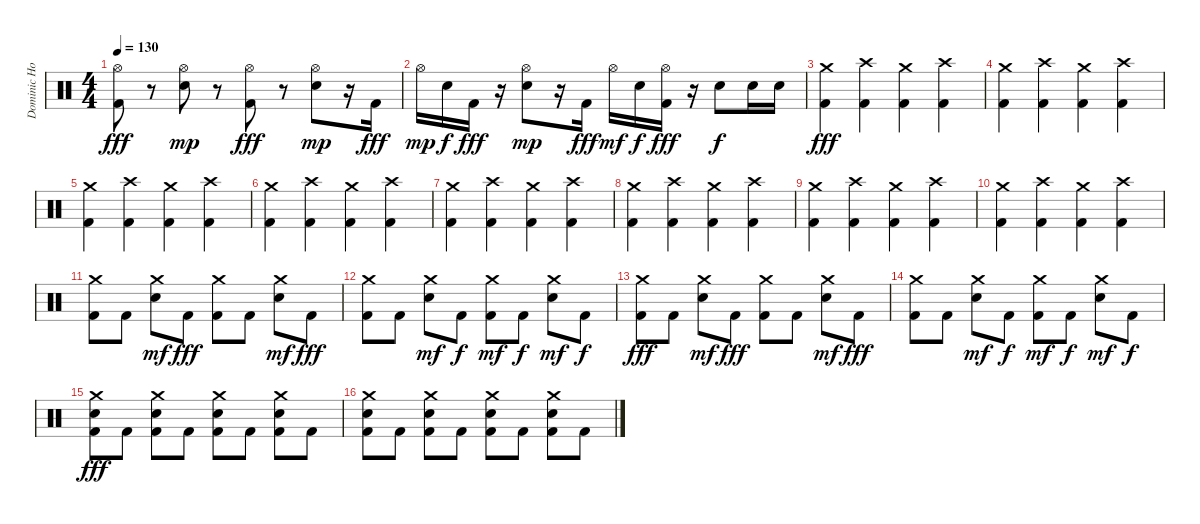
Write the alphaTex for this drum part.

\track ("Dominic Howard" "Dominic Ho") {instrument percussion}
\staff {score}
\articulation defaults
\ts (4 4)
\tempo 130
\clef neutral
\ks c
("Hi-Hat (open)" "Kick (hit) 2").8{dy fff} r.8 ("Hi-Hat (open)" "Electric Snare (hit)").8{dy mp} r.8 ("Hi-Hat (open)" "Kick (hit) 2").8{dy fff} r.8 ("Hi-Hat (open)" "Electric Snare (hit)").8{dy mp} r.16 "Kick (hit) 2".16{dy fff} |
"Hi-Hat (open)".16{dy mp} "Electric Snare (hit)".16{dy f} "Kick (hit) 2".16{dy fff} r.16 ("Hi-Hat (open)" "Electric Snare (hit)").8{dy mp} r.16 "Kick (hit) 2".16{dy fff} "Hi-Hat (open)".16{dy mf} "Electric Snare (hit)".16{dy f} ("Hi-Hat (open)" "Kick (hit) 2").16{dy fff} r.16 "Electric Snare (hit)".8{dy f} "Electric Snare (hit)".16 "Electric Snare (hit)".16 |
("Crash medium (hit)" "Kick (hit) 2").4{dy fff} ("Crash high (hit)" "Kick (hit) 2").4 ("Crash medium (hit)" "Kick (hit) 2").4 ("Crash high (hit)" "Kick (hit) 2").4 |
("Crash medium (hit)" "Kick (hit) 2").4 ("Crash high (hit)" "Kick (hit) 2").4 ("Crash medium (hit)" "Kick (hit) 2").4 ("Crash high (hit)" "Kick (hit) 2").4 |
("Crash medium (hit)" "Kick (hit) 2").4 ("Crash high (hit)" "Kick (hit) 2").4 ("Crash medium (hit)" "Kick (hit) 2").4 ("Crash high (hit)" "Kick (hit) 2").4 |
("Crash medium (hit)" "Kick (hit) 2").4 ("Crash high (hit)" "Kick (hit) 2").4 ("Crash medium (hit)" "Kick (hit) 2").4 ("Crash high (hit)" "Kick (hit) 2").4 |
("Crash medium (hit)" "Kick (hit) 2").4 ("Crash high (hit)" "Kick (hit) 2").4 ("Crash medium (hit)" "Kick (hit) 2").4 ("Crash high (hit)" "Kick (hit) 2").4 |
("Crash medium (hit)" "Kick (hit) 2").4 ("Crash high (hit)" "Kick (hit) 2").4 ("Crash medium (hit)" "Kick (hit) 2").4 ("Crash high (hit)" "Kick (hit) 2").4 |
("Crash medium (hit)" "Kick (hit) 2").4 ("Crash high (hit)" "Kick (hit) 2").4 ("Crash medium (hit)" "Kick (hit) 2").4 ("Crash high (hit)" "Kick (hit) 2").4 |
("Crash medium (hit)" "Kick (hit) 2").4 ("Crash high (hit)" "Kick (hit) 2").4 ("Crash medium (hit)" "Kick (hit) 2").4 ("Crash high (hit)" "Kick (hit) 2").4 |
("Crash medium (hit)" "Kick (hit) 2").8 "Kick (hit) 2".8 ("Crash medium (hit)" "Electric Snare (hit)").8{dy mf} "Kick (hit) 2".8{dy fff} ("Crash medium (hit)" "Kick (hit) 2").8 "Kick (hit) 2".8 ("Crash medium (hit)" "Electric Snare (hit)").8{dy mf} "Kick (hit) 2".8{dy fff} |
("Crash medium (hit)" "Kick (hit) 2").8 "Kick (hit) 2".8 ("Crash medium (hit)" "Electric Snare (hit)").8{dy mf} "Kick (hit) 2".8{dy f} ("Crash medium (hit)" "Kick (hit) 2").8{dy mf} "Kick (hit) 2".8{dy f} ("Crash medium (hit)" "Electric Snare (hit)").8{dy mf} "Kick (hit) 2".8{dy f} |
("Crash medium (hit)" "Kick (hit) 2").8{dy fff} "Kick (hit) 2".8 ("Crash medium (hit)" "Electric Snare (hit)").8{dy mf} "Kick (hit) 2".8{dy fff} ("Crash medium (hit)" "Kick (hit) 2").8 "Kick (hit) 2".8 ("Crash medium (hit)" "Electric Snare (hit)").8{dy mf} "Kick (hit) 2".8{dy fff} |
("Crash medium (hit)" "Kick (hit) 2").8 "Kick (hit) 2".8 ("Crash medium (hit)" "Electric Snare (hit)").8{dy mf} "Kick (hit) 2".8{dy f} ("Crash medium (hit)" "Kick (hit) 2").8{dy mf} "Kick (hit) 2".8{dy f} ("Crash medium (hit)" "Electric Snare (hit)").8{dy mf} "Kick (hit) 2".8{dy f} |
("Crash medium (hit)" "Electric Snare (hit)" "Kick (hit) 2").8{dy fff} "Kick (hit) 2".8 ("Crash medium (hit)" "Electric Snare (hit)" "Kick (hit) 2").8 "Kick (hit) 2".8 ("Crash medium (hit)" "Electric Snare (hit)" "Kick (hit) 2").8 "Kick (hit) 2".8 ("Crash medium (hit)" "Electric Snare (hit)" "Kick (hit) 2").8 "Kick (hit) 2".8 |
("Crash medium (hit)" "Electric Snare (hit)" "Kick (hit) 2").8 "Kick (hit) 2".8 ("Crash medium (hit)" "Electric Snare (hit)" "Kick (hit) 2").8 "Kick (hit) 2".8 ("Crash medium (hit)" "Electric Snare (hit)" "Kick (hit) 2").8 "Kick (hit) 2".8 ("Crash medium (hit)" "Electric Snare (hit)" "Kick (hit) 2").8 "Kick (hit) 2".8
